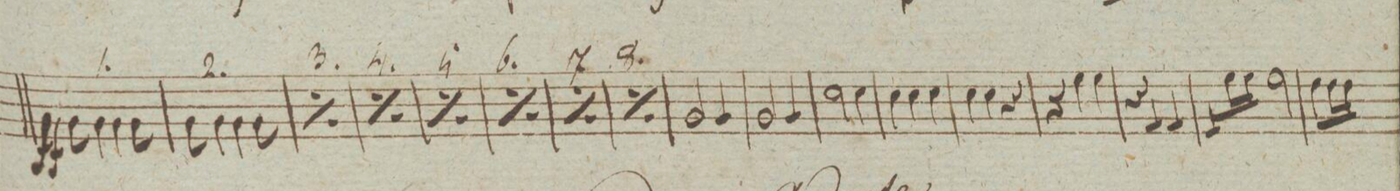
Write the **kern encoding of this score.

**kern	**dynam
*I"Oboie .. 2do	*
*clefG2	*
*k[]	*
*met(c)	*
*M3/4	*
8g\	ff
4g\	.
4g\	.
8g\	.
=57	=57
8g\	.
4g\	.
4g\	.
8g\	.
=58	=58
*rep	*
8g\	.
4g\	.
4g\	.
8g\	.
*Xrep	*
=59	=59
*rep	*
8g\	.
4g\	.
4g\	.
8g\	.
*Xrep	*
=60	=60
*rep	*
8g\	.
4g\	.
4g\	.
8g\	.
*Xrep	*
=61	=61
*rep	*
8g\	.
4g\	.
4g\	.
8g\	.
*Xrep	*
=62	=62
*rep	*
8g\	.
4g\	.
4g\	.
8g\	.
*Xrep	*
=63	=63
*rep	*
8g\	.
4g\	.
4g\	.
8g\	.
*Xrep	*
=64	=64
2g/	.
4g/	.
=65	=65
2g/	.
4g/	.
=66	=66
2cc\	.
4cc\	.
=67	=67
4cc\	.
4cc\	.
4cc\	.
=68	=68
4cc\	.
4cc\	.
4r	.
=69	=69
2.ryy	.
=70	=70
4r	.
4ee\	.
4ee\	.
=71	=71
4r	.
4f/	.
4f/	.
=72	=72
8e/L	.
16ee\L	.
16ee\JJ	.
2ee\	.
=73	=73
8dd\L	.
16dd\L	.
16dd\JJ	.
*-	*-
